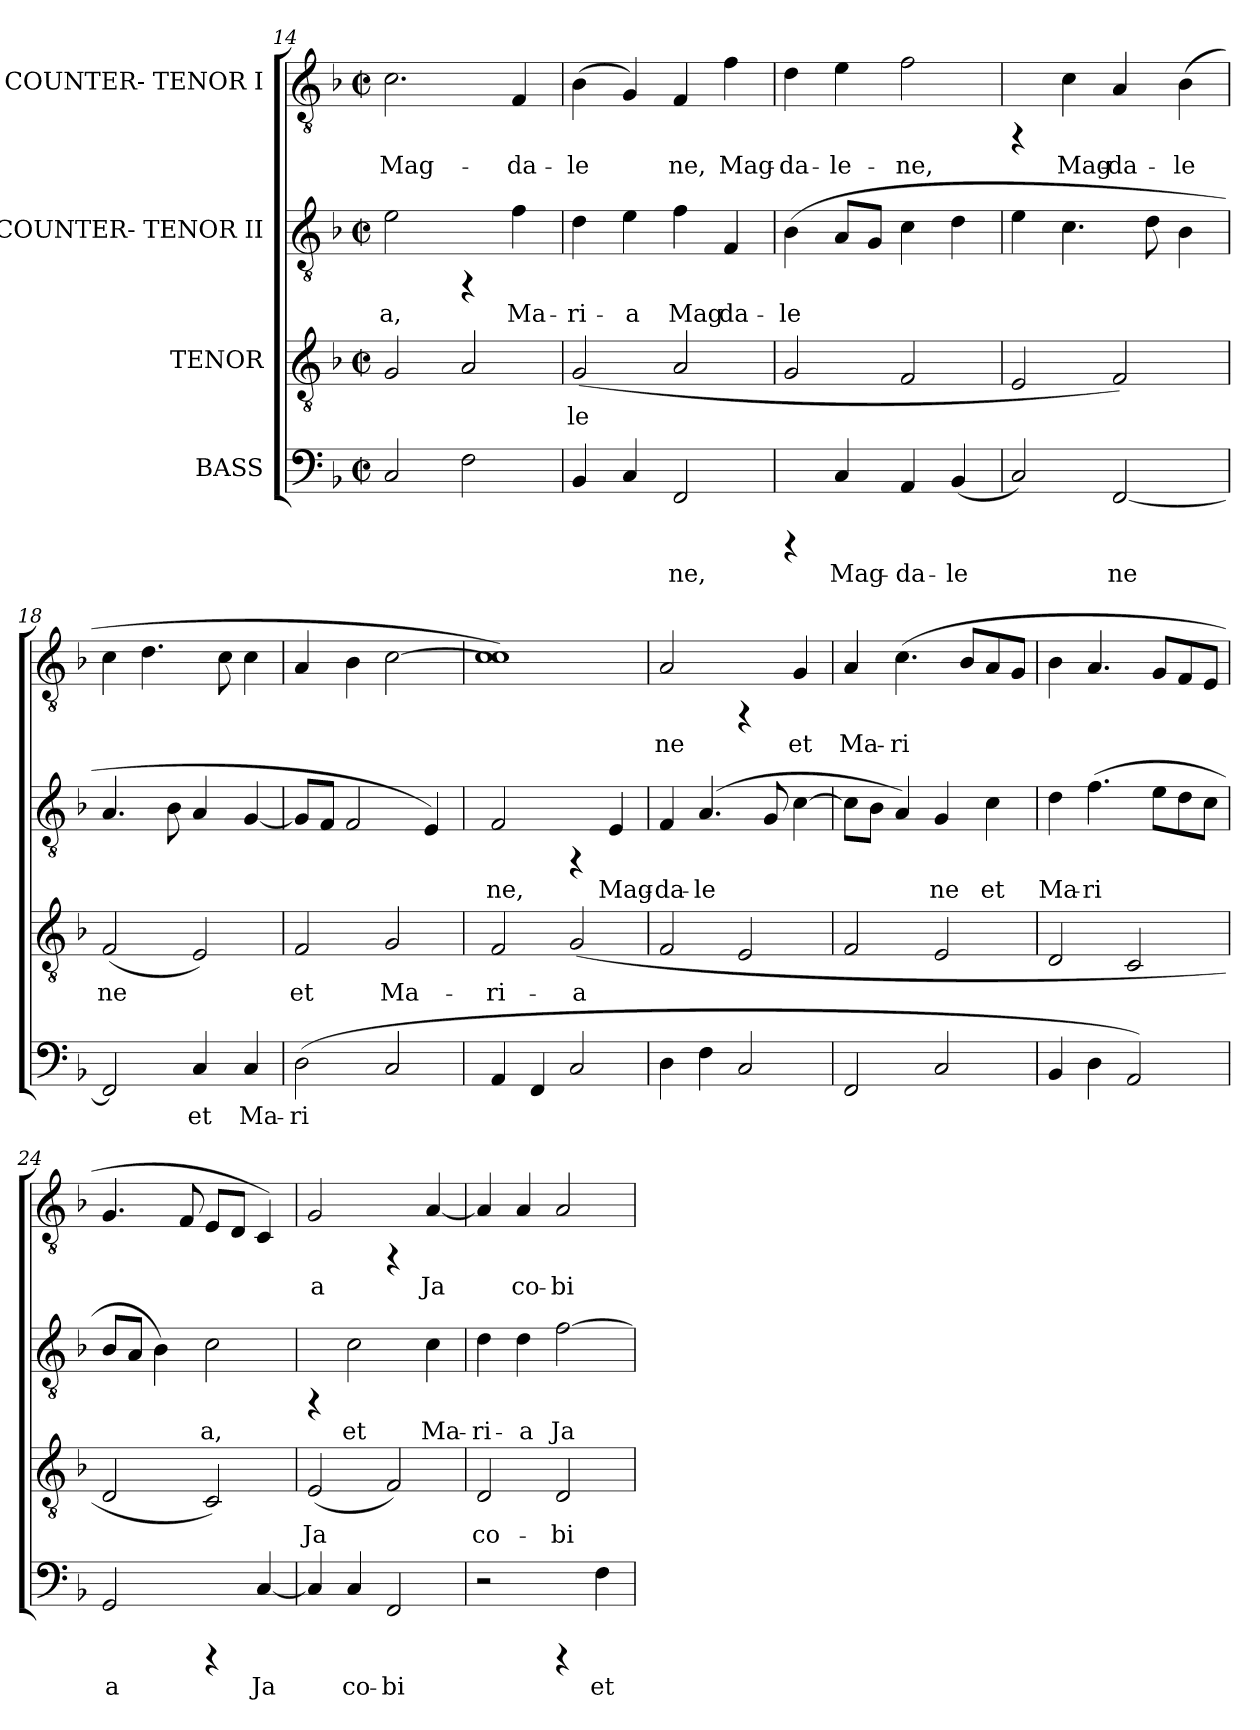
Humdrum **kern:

**kern	**text	**kern	**text	**kern	**text	**kern	**text
*part4	*part4	*part3	*part3	*part2	*part2	*part1	*part1
*staff4	*staff4	*staff3	*staff3	*staff2	*staff2	*staff1	*staff1
*I"BASS	*	*I"TENOR	*	*I"COUNTER-  TENOR II	*	*I"COUNTER-  TENOR I	*
!!LO:PB:g=z
*clefF4	*	*clefGv2	*	*clefGv2	*	*clefGv2	*
*k[b-]	*	*k[b-]	*	*k[b-]	*	*k[b-]	*
*F:	*	*F:	*	*F:	*	*F:	*
*M2/2	*	*M2/2	*	*M2/2	*	*M2/2	*
*met(c|)	*	*met(c|)	*	*met(c|)	*	*met(c|)	*
=14	=14	=14	=14	=14	=14	=14	=14
!	!LO:LY:b:cj	!	!LO:LY:b:cj	!	!LO:LY:b:cj	!	!LO:LY:b:cj
2C/	--	2G/	--	2e\	-a,	2.c\	Mag-
!	!LO:LY:b:cj	!	!LO:LY:b:cj	!	!	!	!
2F\	--	2A/	--	4rFF	.	.	.
!	!	!	!	!	!LO:LY:b:cj	!	!LO:LY:b:cj
.	.	.	.	4f\	Ma-	4F/	-da-
=15	=15	=15	=15	=15	=15	=15	=15
!	!LO:LY:b:cj	!	!LO:LY:b:cj	!	!LO:LY:b:cj	!	!LO:LY:b:cj
4BB-/	--	(<2G/	-le-	4d\	-ri-	(>4B-\	-le-
!	!LO:LY:b:cj	!	!	!	!LO:LY:b:cj	!	!LO:LY:b:cj
4C/	--	.	.	4e\	-a	4G/)	--
!	!LO:LY:b:cj	!	!LO:LY:b:cj	!	!LO:LY:b:cj	!	!LO:LY:b:cj
2FF/	-ne,	2A/	--	4f\	Mag-	4F/	-ne,
!	!	!	!	!	!LO:LY:b:cj	!	!LO:LY:b:cj
.	.	.	.	4F/	-da-	4f\	Mag-
=16	=16	=16	=16	=16	=16	=16	=16
!	!	!	!LO:LY:b:cj	!	!LO:LY:b:cj	!	!LO:LY:b:cj
4rCCC	.	2G/	--	(>4B-\	-le-	4d\	-da-
!	!LO:LY:b:cj	!	!	!	!LO:LY:b:cj	!	!LO:LY:b:cj
4C/	Mag-	.	.	8A/L	--	4e\	-le-
!	!	!	!	!	!LO:LY:b:cj	!	!
.	.	.	.	8G/J	--	.	.
!	!LO:LY:b:cj	!	!LO:LY:b:cj	!	!LO:LY:b:cj	!	!LO:LY:b:cj
4AA/	-da-	2F/	--	4c\	--	2f\	-ne,
!	!LO:LY:b:cj	!	!	!	!LO:LY:b:cj	!	!
(<4BB-/	-le-	.	.	4d\	--	.	.
=17	=17	=17	=17	=17	=17	=17	=17
!	!LO:LY:b:cj	!	!LO:LY:b:cj	!	!LO:LY:b:cj	!	!
2C/)	--	2E/	--	4e\	--	4rFF	.
!	!	!	!	!	!LO:LY:b:cj	!	!LO:LY:b:cj
.	.	.	.	4.c\	--	4c\	Mag-
!	!LO:LY:b:cj	!	!LO:LY:b:cj	!	!	!	!LO:LY:b:cj
[<2FF/	-ne	2F/)	--	.	.	4A/	-da-
!	!	!	!	!	!LO:LY:b:cj	!	!
.	.	.	.	8d\	--	.	.
!	!	!	!	!	!LO:LY:b:cj	!	!LO:LY:b:cj
.	.	.	.	4B-\	--	(>4B-\	-le-
=18	=18	=18	=18	=18	=18	=18	=18
!	!LO:LY:b:cj	!	!LO:LY:b:cj	!	!LO:LY:b:cj	!	!LO:LY:b:cj
2FF/]	.	(<2F/	-ne	4.A/	--	4c\	--
!	!	!	!	!	!	!	!LO:LY:b:cj
.	.	.	.	.	.	4.d\	--
!	!	!	!	!	!LO:LY:b:cj	!	!
.	.	.	.	8B-\	--	.	.
!	!LO:LY:b:cj	!	!LO:LY:b:cj	!	!LO:LY:b:cj	!	!
4C/	et	2E/)	.	4A/	--	.	.
!	!	!	!	!	!	!	!LO:LY:b:cj
.	.	.	.	.	.	8c\	--
!	!LO:LY:b:cj	!	!	!	!LO:LY:b:cj	!	!LO:LY:b:cj
4C/	Ma-	.	.	[<4G/	--	4c\	--
=19	=19	=19	=19	=19	=19	=19	=19
!	!LO:LY:b:cj	!	!LO:LY:b:cj	!	!LO:LY:b:cj	!	!LO:LY:b:cj
(>2D\	-ri-	2F/	et	8G/L]	--	4A/	--
!	!	!	!	!	!LO:LY:b:cj	!	!
.	.	.	.	8F/J	--	.	.
!	!	!	!	!	!LO:LY:b:cj	!	!LO:LY:b:cj
.	.	.	.	2F/	--	4B-\	--
!	!LO:LY:b:cj	!	!LO:LY:b:cj	!	!	!	!LO:LY:b:cj
2C/	--	2G/	Ma-	.	.	[>2c\	--
!	!	!	!	!	!LO:LY:b:cj	!	!
.	.	.	.	4E/)	--	.	.
=20	=20	=20	=20	=20	=20	=20	=20
!	!LO:LY:b:cj	!	!LO:LY:b:cj	!	!LO:LY:b:cj	!	!LO:LY:b:cj
4AA/	--	2F/	-ri-	2F/	-ne,	1c 1c])	--
!	!LO:LY:b:cj	!	!	!	!	!	!
4FF/	--	.	.	.	.	.	.
!	!LO:LY:b:cj	!	!LO:LY:b:cj	!	!	!	!
2C/	--	(<2G/	-a	4rFF	.	.	.
!	!	!	!	!	!LO:LY:b:cj	!	!
.	.	.	.	4E/	Mag-	.	.
!!LO:LB:g=z
=21	=21	=21	=21	=21	=21	=21	=21
!	!LO:LY:b:cj	!	!LO:LY:b:cj	!	!LO:LY:b:cj	!	!LO:LY:b:cj
4D\	--	2F/	.	4F/	-da-	2A/	-ne
!	!LO:LY:b:cj	!	!	!	!LO:LY:b:cj	!	!
4F\	--	.	.	(>4.A/	-le-	.	.
!	!LO:LY:b:cj	!	!LO:LY:b:cj	!	!	!	!
2C/	--	2E/	.	.	.	4rFF	.
!	!	!	!	!	!LO:LY:b:cj	!	!
.	.	.	.	8G/	--	.	.
!	!	!	!	!	!LO:LY:b:cj	!	!LO:LY:b:cj
.	.	.	.	[>4c\	--	4G/	et
=22	=22	=22	=22	=22	=22	=22	=22
!	!LO:LY:b:cj	!	!LO:LY:b:cj	!	!LO:LY:b:cj	!	!LO:LY:b:cj
2FF/	--	2F/	.	8c\L]	--	4A/	Ma-
!	!	!	!	!	!LO:LY:b:cj	!	!
.	.	.	.	8B-\J	--	.	.
!	!	!	!	!	!LO:LY:b:cj	!	!LO:LY:b:cj
.	.	.	.	4A/)	--	(>4.c\	-ri-
!	!LO:LY:b:cj	!	!LO:LY:b:cj	!	!LO:LY:b:cj	!	!
2C/	--	2E/	.	4G/	-ne	.	.
!	!	!	!	!	!	!	!LO:LY:b:cj
.	.	.	.	.	.	8B-/L	--
!	!	!	!	!	!LO:LY:b:cj	!	!LO:LY:b:cj
.	.	.	.	4c\	et	8A/	--
!	!	!	!	!	!	!	!LO:LY:b:cj
.	.	.	.	.	.	8G/J	--
=23	=23	=23	=23	=23	=23	=23	=23
!	!LO:LY:b:cj	!	!LO:LY:b:cj	!	!LO:LY:b:cj	!	!LO:LY:b:cj
4BB-/	--	2D/	.	4d\	Ma-	4B-\	--
!	!LO:LY:b:cj	!	!	!	!LO:LY:b:cj	!	!LO:LY:b:cj
4D\	--	.	.	(>4.f\	-ri-	4.A/	--
!	!LO:LY:b:cj	!	!LO:LY:b:cj	!	!	!	!
2AA/)	--	2C/	.	.	.	.	.
!	!	!	!	!	!LO:LY:b:cj	!	!LO:LY:b:cj
.	.	.	.	8e\L	--	8G/L	--
!	!	!	!	!	!LO:LY:b:cj	!	!LO:LY:b:cj
.	.	.	.	8d\	--	8F/	--
!	!	!	!	!	!LO:LY:b:cj	!	!LO:LY:b:cj
.	.	.	.	8c\J	--	8E/J	--
=24	=24	=24	=24	=24	=24	=24	=24
!	!LO:LY:b:cj	!	!LO:LY:b:cj	!	!LO:LY:b:cj	!	!LO:LY:b:cj
2GG/	-a	2D/	.	8B-/L	--	4.G/	--
!	!	!	!	!	!LO:LY:b:cj	!	!
.	.	.	.	8A/J	--	.	.
!	!	!	!	!	!LO:LY:b:cj	!	!
.	.	.	.	4B-\)	--	.	.
!	!	!	!	!	!	!	!LO:LY:b:cj
.	.	.	.	.	.	8F/	--
!	!	!	!LO:LY:b:cj	!	!LO:LY:b:cj	!	!LO:LY:b:cj
4rCCC	.	2C/)	.	2c\	-a,	8E/L	--
!	!	!	!	!	!	!	!LO:LY:b:cj
.	.	.	.	.	.	8D/J	--
!	!LO:LY:b:cj	!	!	!	!	!	!LO:LY:b:cj
[<4C/	Ja-	.	.	.	.	4C/)	--
=25	=25	=25	=25	=25	=25	=25	=25
!	!LO:LY:b:cj	!	!LO:LY:b:cj	!	!	!	!LO:LY:b:cj
4C/]	--	(<2E/	Ja-	4rFF	.	2G/	-a
!	!LO:LY:b:cj	!	!	!	!LO:LY:b:cj	!	!
4C/	-co-	.	.	2c\	et	.	.
!	!LO:LY:b:cj	!	!LO:LY:b:cj	!	!	!	!
2FF/	-bi	2F/)	--	.	.	4rFF	.
!	!	!	!	!	!LO:LY:b:cj	!	!LO:LY:b:cj
.	.	.	.	4c\	Ma-	[<4A/	Ja-
=26	=26	=26	=26	=26	=26	=26	=26
!	!	!	!LO:LY:b:cj	!	!LO:LY:b:cj	!	!LO:LY:b:cj
2r	.	2D/	-co-	4d\	-ri-	4A/]	--
!	!	!	!	!	!LO:LY:b:cj	!	!LO:LY:b:cj
.	.	.	.	4d\	-a	4A/	-co-
!	!	!	!LO:LY:b:cj	!	!LO:LY:b:cj	!	!LO:LY:b:cj
4rCCC	.	2D/	-bi	[<2f\	Ja-	2A/	-bi
!	!LO:LY:b:cj	!	!	!	!	!	!
4F\	et	.	.	.	.	.	.
=	=	=	=	=	=	=	=
*-	*-	*-	*-	*-	*-	*-	*-
